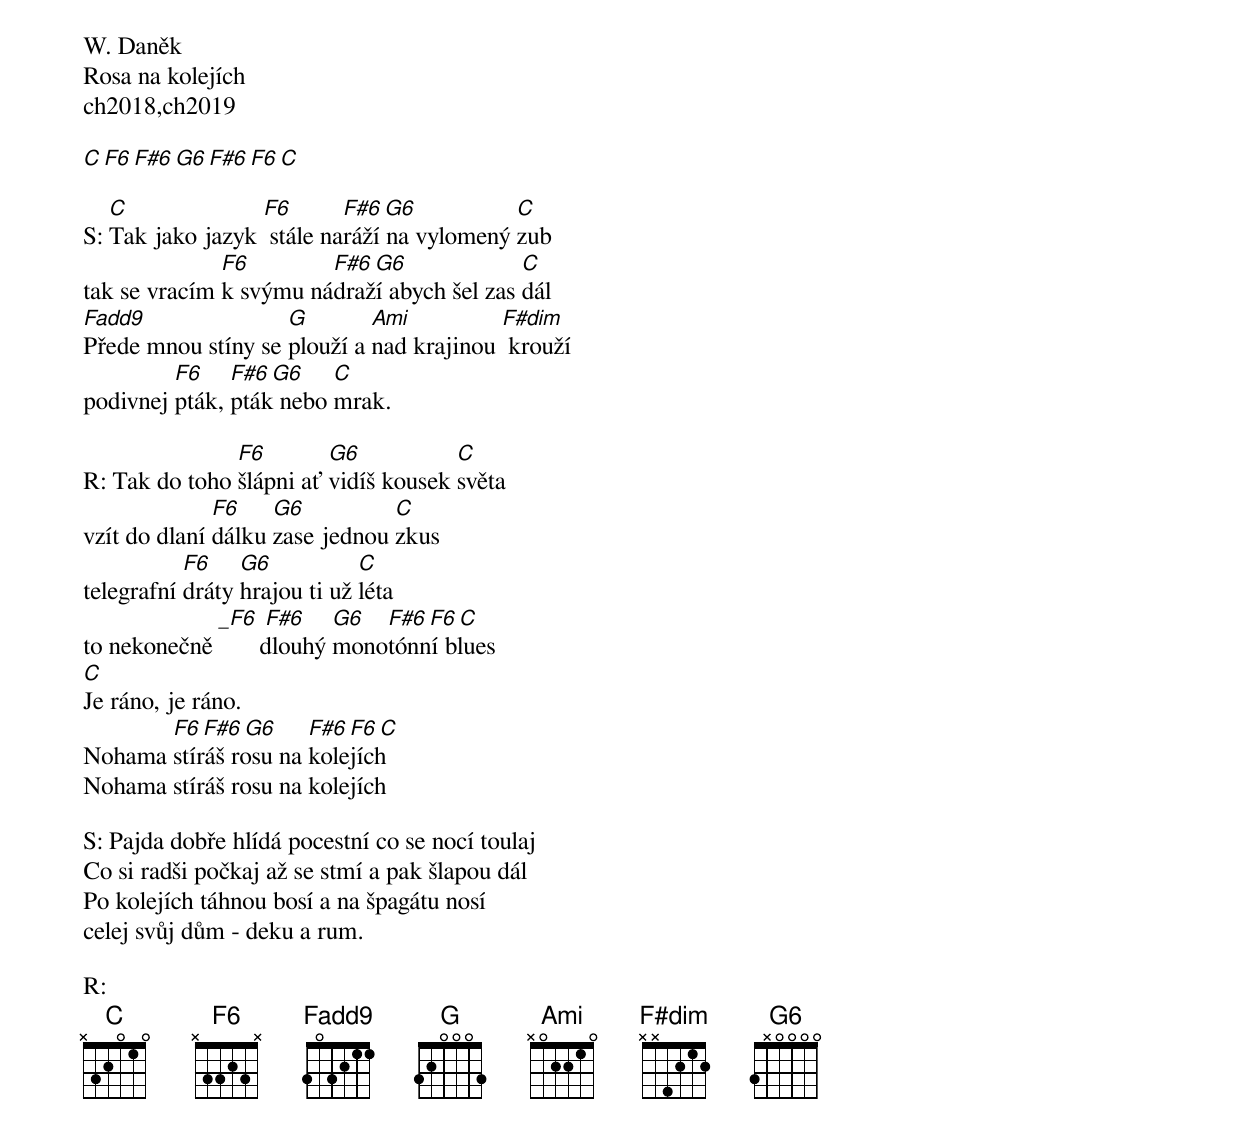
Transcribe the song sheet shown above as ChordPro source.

W. Daněk
Rosa na kolejích
ch2018,ch2019
{"titleSpace":0.001}

[C F6 F#6 G6 F#6 F6 C]

S: [C]Tak jako jazyk [F6] stále na[F#6 G6]ráží na vylomený [C]zub
tak se vracím [F6]k svýmu ná[F#6 G6]draží abych šel zas [C]dál
[Fadd9]Přede mnou stíny se [G]plouží a [Ami]nad krajinou [F#dim] krouží
podivnej [F6]pták, [F#6 G6]pták nebo [C]mrak.

R: Tak do toho [F6]šlápni ať [G6]vidíš kousek [C]světa
vzít do dlaní [F6]dálku [G6]zase jednou [C]zkus
telegrafní [F6]dráty [G6]hrajou ti už [C]léta
to nekonečně [_F6][ F#6]dlouhý [G6]mono[F#6 F6 C]tónní blues
[C]Je ráno, je ráno.
Nohama [F6 F#6 G6]stíráš rosu na [F#6 F6 C]kolejích
Nohama stíráš rosu na kolejích

S: Pajda dobře hlídá pocestní co se nocí toulaj
Co si radši počkaj až se stmí a pak šlapou dál
Po kolejích táhnou bosí a na špagátu nosí
celej svůj dům - deku a rum.

R:
